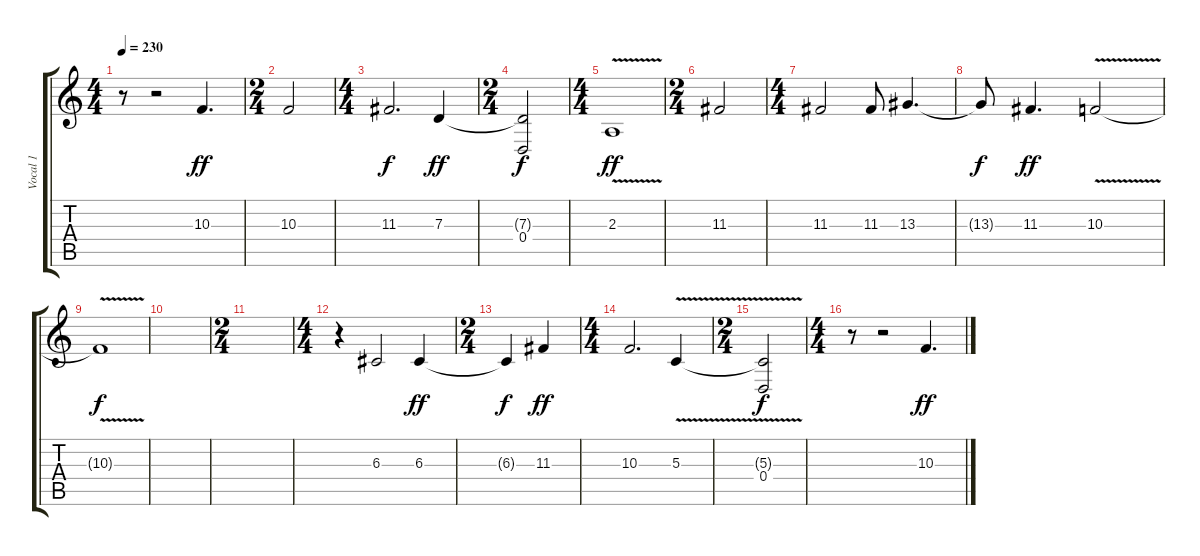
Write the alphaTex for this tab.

\track ("Vocal 1" "Vocal 1") {instrument lead6voice}
\staff {score tabs}
\tuning (E4 B3 G3 D3 A2 E2) {hide}
\ts (4 4)
\tempo 230
\clef g2
\ks c
r.8{dy f} r.2 10.3.4{d dy ff} |
\ts (2 4)
10.3.2 |
\ts (4 4)
11.3.2{d dy f} 7.3.4{dy ff} |
\ts (2 4)
(7.3{t} 0.4).2{dy f} |
\ts (4 4)
2.3{v}.1{dy ff} |
\ts (2 4)
11.3.2 |
\ts (4 4)
11.3.2 11.3.8 13.3.4{d} |
13.3{t}.8{dy f} 11.3.4{d dy ff} 10.3{v}.2 |
10.3{t}.1{dy f} |
|
\ts (2 4)
|
\ts (4 4)
r.4 6.3.2 6.3.4{dy ff} |
\ts (2 4)
6.3{t}.4{dy f} 11.3.4{dy ff} |
\ts (4 4)
10.3.2{d} 5.3{v}.4 |
\ts (2 4)
(5.3{t} 0.4).2{dy f} |
\ts (4 4)
r.8 r.2 10.3.4{d dy ff}
